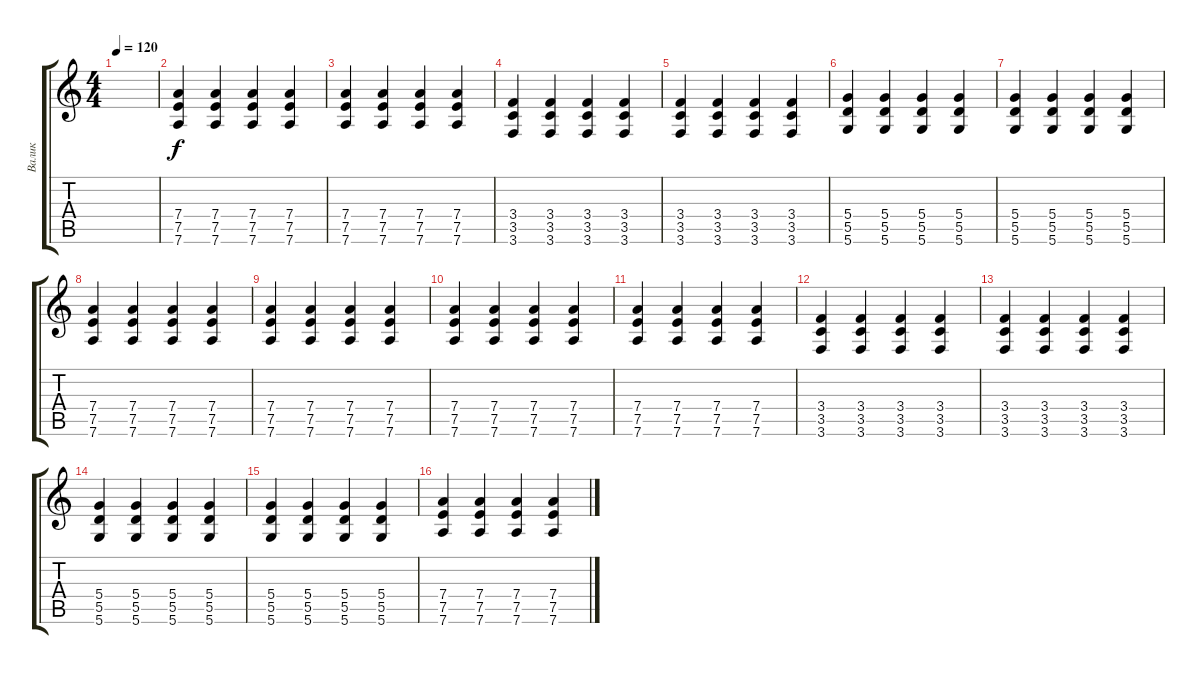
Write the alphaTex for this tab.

\track ("Валик" "Валик") {instrument overdrivenguitar}
\staff {score tabs}
\tuning (E4 B3 G3 D3 A2 D2) {hide}
\ts (4 4)
\tempo 120
\clef g2
\ks c
|
(7.4 7.5 7.6).4 (7.4 7.5 7.6).4 (7.4 7.5 7.6).4 (7.4 7.5 7.6).4 |
(7.4 7.5 7.6).4 (7.4 7.5 7.6).4 (7.4 7.5 7.6).4 (7.4 7.5 7.6).4 |
(3.4 3.5 3.6).4 (3.4 3.5 3.6).4 (3.4 3.5 3.6).4 (3.4 3.5 3.6).4 |
(3.4 3.5 3.6).4 (3.4 3.5 3.6).4 (3.4 3.5 3.6).4 (3.4 3.5 3.6).4 |
(5.4 5.5 5.6).4 (5.4 5.5 5.6).4 (5.4 5.5 5.6).4 (5.4 5.5 5.6).4 |
(5.4 5.5 5.6).4 (5.4 5.5 5.6).4 (5.4 5.5 5.6).4 (5.4 5.5 5.6).4 |
(7.4 7.5 7.6).4 (7.4 7.5 7.6).4 (7.4 7.5 7.6).4 (7.4 7.5 7.6).4 |
(7.4 7.5 7.6).4 (7.4 7.5 7.6).4 (7.4 7.5 7.6).4 (7.4 7.5 7.6).4 |
(7.4 7.5 7.6).4 (7.4 7.5 7.6).4 (7.4 7.5 7.6).4 (7.4 7.5 7.6).4 |
(7.4 7.5 7.6).4 (7.4 7.5 7.6).4 (7.4 7.5 7.6).4 (7.4 7.5 7.6).4 |
(3.4 3.5 3.6).4 (3.4 3.5 3.6).4 (3.4 3.5 3.6).4 (3.4 3.5 3.6).4 |
(3.4 3.5 3.6).4 (3.4 3.5 3.6).4 (3.4 3.5 3.6).4 (3.4 3.5 3.6).4 |
(5.4 5.5 5.6).4 (5.4 5.5 5.6).4 (5.4 5.5 5.6).4 (5.4 5.5 5.6).4 |
(5.4 5.5 5.6).4 (5.4 5.5 5.6).4 (5.4 5.5 5.6).4 (5.4 5.5 5.6).4 |
(7.4 7.5 7.6).4 (7.4 7.5 7.6).4 (7.4 7.5 7.6).4 (7.4 7.5 7.6).4
